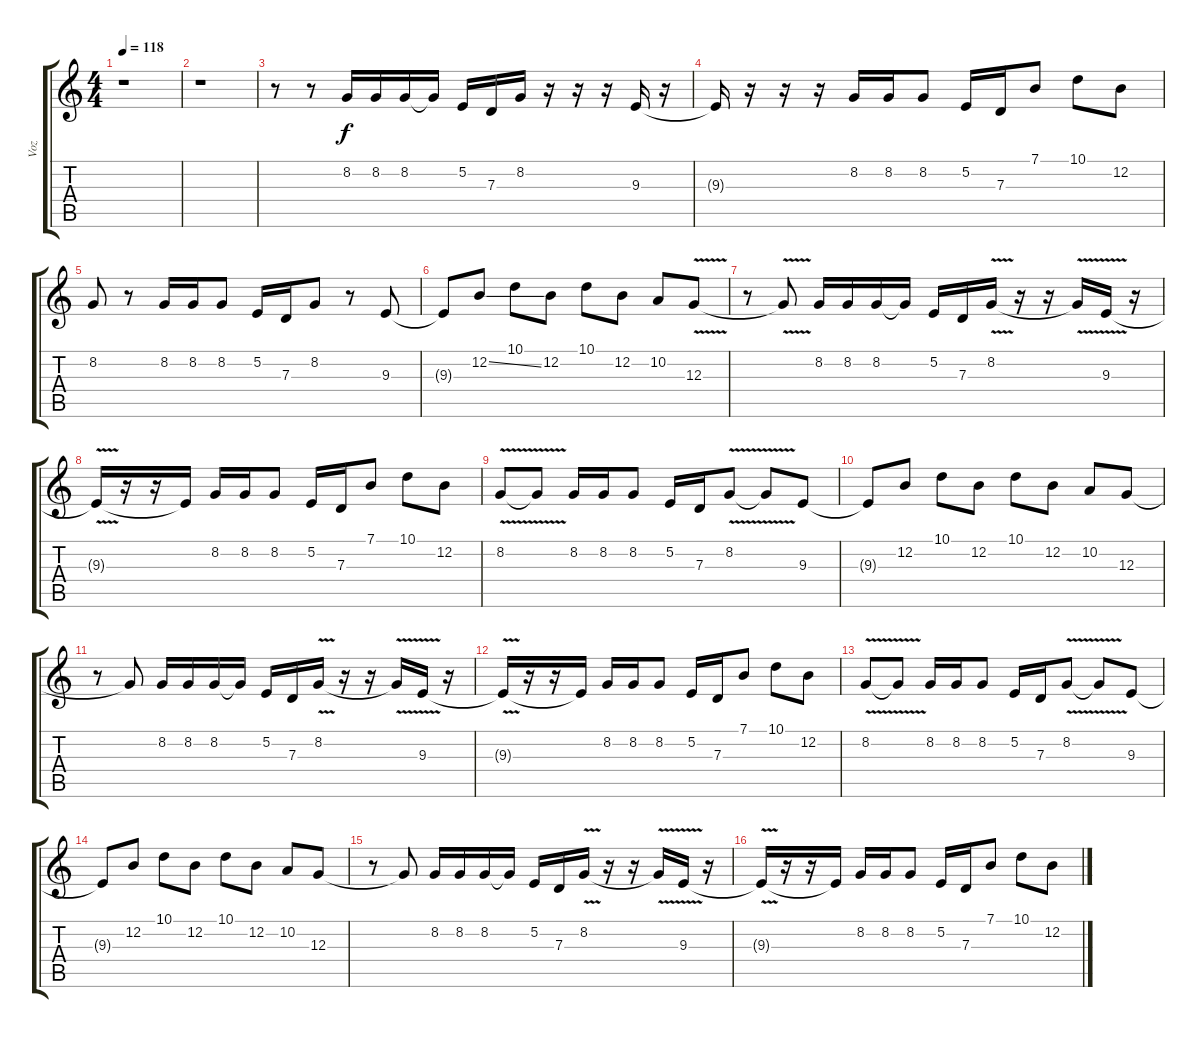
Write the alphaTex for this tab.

\track ("Voz" "Voz") {instrument cello}
\staff {score tabs}
\tuning (E4 B3 G3 D3 A2 E2) {hide}
\ts (4 4)
\tempo 118
\clef g2
\ks c
r.1{dy f} |
r.1 |
r.8 r.8 8.2.16 8.2.16 8.2.16 8.2{t}.16 5.2.16 7.3.16 8.2.16 r.16 r.16 r.16 9.3.16 r.16 |
9.3{t}.16 r.16 r.16 r.16 8.2.16 8.2.16 8.2.8 5.2.16 7.3.16 7.1.8 10.1.8 12.2.8 |
8.2.8 r.8 8.2.16 8.2.16 8.2.8 5.2.16 7.3.16 8.2.8 r.8 9.3.8 |
9.3{t}.8 12.2{ss}.8 10.1.8 12.2.8 10.1.8 12.2.8 10.2.8 12.3{v}.8 |
r.8 12.3{t}.8 8.2.16 8.2.16 8.2.16 8.2{t}.16 5.2.16 7.3.16 8.2{v}.16 r.16 r.16 8.2{t}.16 9.3{v}.16 r.16 |
9.3{t}.16 r.16 r.16 9.3{t}.16 8.2.16 8.2.16 8.2.8 5.2.16 7.3.16 7.1.8 10.1.8 12.2.8 |
8.2{v}.8 8.2{t}.8 8.2.16 8.2.16 8.2.8 5.2.16 7.3.16 8.2{v}.8 8.2{t}.8 9.3.8 |
9.3{t}.8 12.2.8 10.1.8 12.2.8 10.1.8 12.2.8 10.2.8 12.3.8 |
r.8 12.3{t}.8 8.2.16 8.2.16 8.2.16 8.2{t}.16 5.2.16 7.3.16 8.2{v}.16 r.16 r.16 8.2{t}.16 9.3{v}.16 r.16 |
9.3{t}.16 r.16 r.16 9.3{t}.16 8.2.16 8.2.16 8.2.8 5.2.16 7.3.16 7.1.8 10.1.8 12.2.8 |
8.2{v}.8 8.2{t}.8 8.2.16 8.2.16 8.2.8 5.2.16 7.3.16 8.2{v}.8 8.2{t}.8 9.3.8 |
9.3{t}.8 12.2.8 10.1.8 12.2.8 10.1.8 12.2.8 10.2.8 12.3.8 |
r.8 12.3{t}.8 8.2.16 8.2.16 8.2.16 8.2{t}.16 5.2.16 7.3.16 8.2{v}.16 r.16 r.16 8.2{t}.16 9.3{v}.16 r.16 |
9.3{t}.16 r.16 r.16 9.3{t}.16 8.2.16 8.2.16 8.2.8 5.2.16 7.3.16 7.1.8 10.1.8 12.2.8
